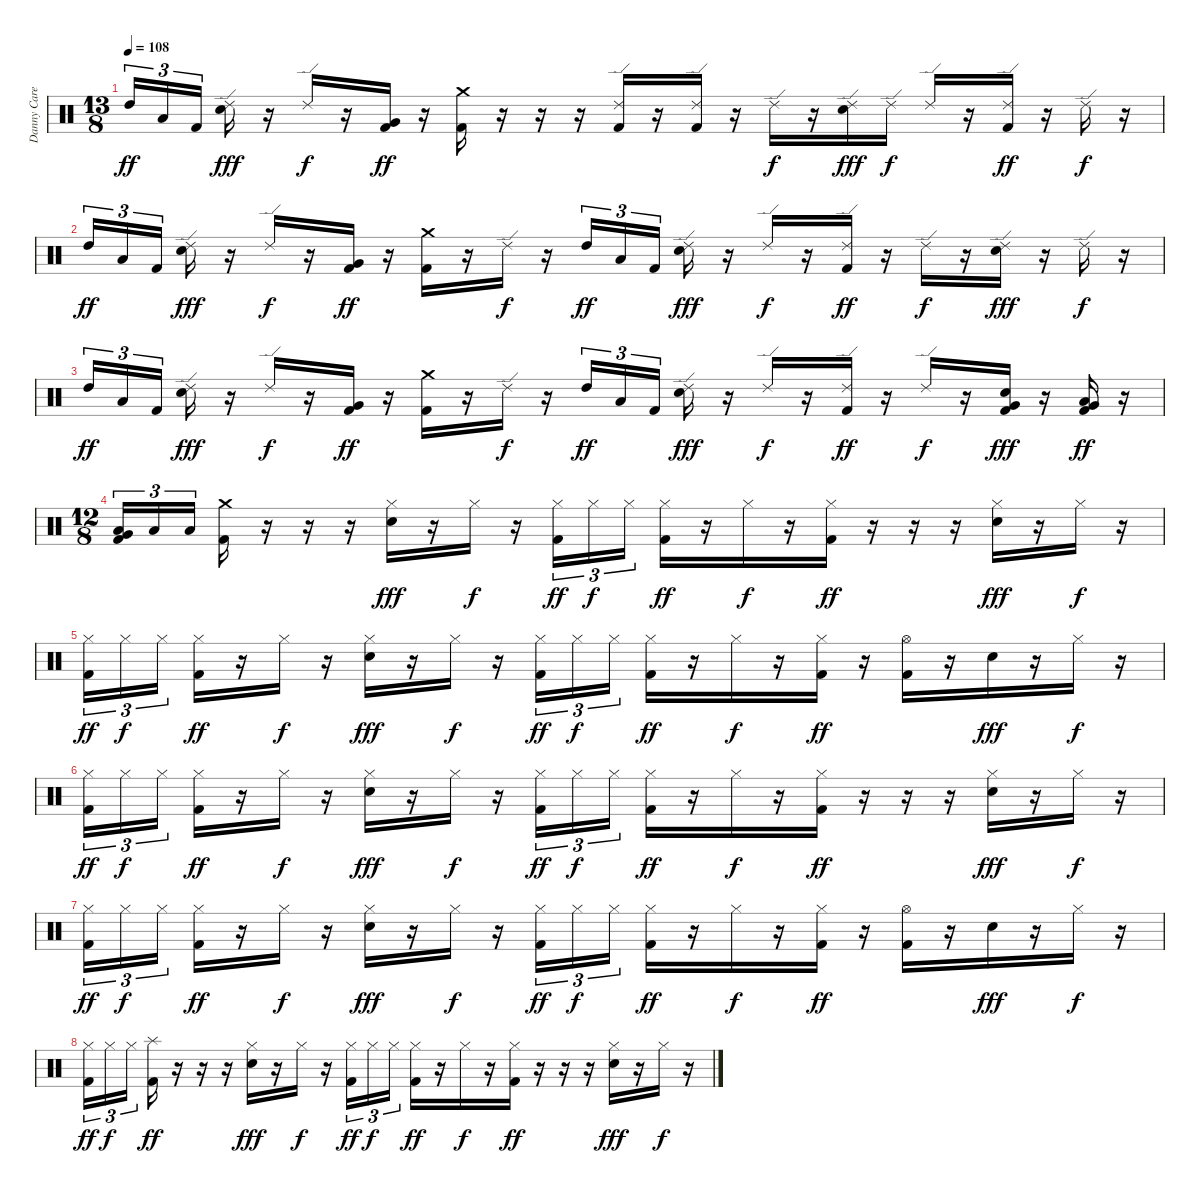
\track ("Danny Carey" "Danny Care") {instrument percussion}
\staff {score}
\articulation defaults
\ts (13 8)
\tempo 108
\clef neutral
\ks c "High Tom (hit)".16{tu (3 2) dy ff} "Low Tom (hit)".16{tu (3 2)} "Kick (hit) 2".16{tu (3 2)}
("Ride (edge) 2" "Electric Snare (hit)").16{dy fff} r.16 "Ride (edge) 2".16{dy f} r.16 ("Very Low Tom (hit)" "Kick (hit) 2").16{dy ff} r.16 ("Crash medium (hit)" "Kick (hit) 2").16 r.16 r.16 r.16 ("Ride (edge) 2" "Kick (hit) 2").16 r.16 ("Ride (edge) 2" "Kick (hit) 2").16 r.16 "Ride (edge) 2".16{dy f} r.16 ("Ride (edge) 2" "Electric Snare (hit)").16{dy fff} "Ride (edge) 2".16{dy f} "Ride (edge) 2".16 r.16 ("Ride (edge) 2" "Kick (hit) 2").16{dy ff} r.16 "Ride (edge) 2".16{dy f} r.16 |
"High Tom (hit)".16{tu (3 2) dy ff} "Low Tom (hit)".16{tu (3 2)} "Kick (hit) 2".16{tu (3 2)} ("Ride (edge) 2" "Electric Snare (hit)").16{dy fff} r.16 "Ride (edge) 2".16{dy f} r.16 ("Very Low Tom (hit)" "Kick (hit) 2").16{dy ff} r.16 ("Crash medium (hit)" "Kick (hit) 2").16 r.16 "Ride (edge) 2".16{dy f} r.16 "High Tom (hit)".16{tu (3 2) dy ff} "Low Tom (hit)".16{tu (3 2)} "Kick (hit) 2".16{tu (3 2)} ("Ride (edge) 2" "Electric Snare (hit)").16{dy fff} r.16 "Ride (edge) 2".16{dy f} r.16 ("Ride (edge) 2" "Kick (hit) 2").16{dy ff} r.16 "Ride (edge) 2".16{dy f} r.16 ("Ride (edge) 2" "Electric Snare (hit)").16{dy fff} r.16 "Ride (edge) 2".16{dy f} r.16 |
"High Tom (hit)".16{tu (3 2) dy ff} "Low Tom (hit)".16{tu (3 2)} "Kick (hit) 2".16{tu (3 2)} ("Ride (edge) 2" "Electric Snare (hit)").16{dy fff} r.16 "Ride (edge) 2".16{dy f} r.16 ("Very Low Tom (hit)" "Kick (hit) 2").16{dy ff} r.16 ("Crash medium (hit)" "Kick (hit) 2").16 r.16 "Ride (edge) 2".16{dy f} r.16 "High Tom (hit)".16{tu (3 2) dy ff} "Low Tom (hit)".16{tu (3 2)} "Kick (hit) 2".16{tu (3 2)} ("Ride (edge) 2" "Electric Snare (hit)").16{dy fff} r.16 "Ride (edge) 2".16{dy f} r.16 ("Ride (edge) 2" "Kick (hit) 2").16{dy ff} r.16 "Ride (edge) 2".16{dy f} r.16 ("Very Low Tom (hit)" "Kick (hit) 2" "Electric Snare (hit)").16{dy fff} r.16 ("Low Tom (hit)" "Very Low Tom (hit)" "Kick (hit) 2").16{dy ff} r.16 |
\ts (12 8)
("Very Low Tom (hit)" "Low Floor Tom (hit)" "Kick (hit) 2").16{tu (3 2)} "Low Floor Tom (hit)".16{tu (3 2)} "Low Floor Tom (hit)".16{tu (3 2)} ("Crash medium (hit)" "Kick (hit) 2").16 r.16 r.16 r.16 ("Hi-Hat (closed)" "Electric Snare (hit)").16{dy fff} r.16 "Hi-Hat (closed)".16{dy f} r.16 ("Hi-Hat (closed)" "Kick (hit) 2").16{tu (3 2) dy ff} "Hi-Hat (closed)".16{tu (3 2) dy f} "Hi-Hat (closed)".16{tu (3 2)} ("Hi-Hat (closed)" "Kick (hit) 2").16{dy ff} r.16 "Hi-Hat (closed)".16{dy f} r.16 ("Hi-Hat (closed)" "Kick (hit) 2").16{dy ff} r.16 r.16 r.16 ("Hi-Hat (closed)" "Electric Snare (hit)").16{dy fff} r.16 "Hi-Hat (closed)".16{dy f} r.16 |
("Hi-Hat (closed)" "Kick (hit) 2").16{tu (3 2) dy ff} "Hi-Hat (closed)".16{tu (3 2) dy f} "Hi-Hat (closed)".16{tu (3 2)} ("Hi-Hat (closed)" "Kick (hit) 2").16{dy ff} r.16 "Hi-Hat (closed)".16{dy f} r.16 ("Hi-Hat (closed)" "Electric Snare (hit)").16{dy fff} r.16 "Hi-Hat (closed)".16{dy f} r.16 ("Hi-Hat (closed)" "Kick (hit) 2").16{tu (3 2) dy ff} "Hi-Hat (closed)".16{tu (3 2) dy f} "Hi-Hat (closed)".16{tu (3 2)} ("Hi-Hat (closed)" "Kick (hit) 2").16{dy ff} r.16 "Hi-Hat (closed)".16{dy f} r.16 ("Hi-Hat (closed)" "Kick (hit) 2").16{dy ff} r.16 ("Hi-Hat (open)" "Kick (hit) 2").16 r.16 "Electric Snare (hit)".16{dy fff} r.16 "Hi-Hat (closed)".16{dy f} r.16 |
("Hi-Hat (closed)" "Kick (hit) 2").16{tu (3 2) dy ff} "Hi-Hat (closed)".16{tu (3 2) dy f} "Hi-Hat (closed)".16{tu (3 2)} ("Hi-Hat (closed)" "Kick (hit) 2").16{dy ff} r.16 "Hi-Hat (closed)".16{dy f} r.16 ("Hi-Hat (closed)" "Electric Snare (hit)").16{dy fff} r.16 "Hi-Hat (closed)".16{dy f} r.16 ("Hi-Hat (closed)" "Kick (hit) 2").16{tu (3 2) dy ff} "Hi-Hat (closed)".16{tu (3 2) dy f} "Hi-Hat (closed)".16{tu (3 2)} ("Hi-Hat (closed)" "Kick (hit) 2").16{dy ff} r.16 "Hi-Hat (closed)".16{dy f} r.16 ("Hi-Hat (closed)" "Kick (hit) 2").16{dy ff} r.16 r.16 r.16 ("Hi-Hat (closed)" "Electric Snare (hit)").16{dy fff} r.16 "Hi-Hat (closed)".16{dy f} r.16 |
("Hi-Hat (closed)" "Kick (hit) 2").16{tu (3 2) dy ff} "Hi-Hat (closed)".16{tu (3 2) dy f} "Hi-Hat (closed)".16{tu (3 2)} ("Hi-Hat (closed)" "Kick (hit) 2").16{dy ff} r.16 "Hi-Hat (closed)".16{dy f} r.16 ("Hi-Hat (closed)" "Electric Snare (hit)").16{dy fff} r.16 "Hi-Hat (closed)".16{dy f} r.16 ("Hi-Hat (closed)" "Kick (hit) 2").16{tu (3 2) dy ff} "Hi-Hat (closed)".16{tu (3 2) dy f} "Hi-Hat (closed)".16{tu (3 2)} ("Hi-Hat (closed)" "Kick (hit) 2").16{dy ff} r.16 "Hi-Hat (closed)".16{dy f} r.16 ("Hi-Hat (closed)" "Kick (hit) 2").16{dy ff} r.16 ("Hi-Hat (open)" "Kick (hit) 2").16 r.16 "Electric Snare (hit)".16{dy fff} r.16 "Hi-Hat (closed)".16{dy f} r.16 |
("Hi-Hat (closed)" "Kick (hit) 2").16{tu (3 2) dy ff} "Hi-Hat (closed)".16{tu (3 2) dy f} "Hi-Hat (closed)".16{tu (3 2)} ("Splash (hit)" "Kick (hit) 2").16{dy ff} r.16 r.16 r.16 ("Hi-Hat (closed)" "Electric Snare (hit)").16{dy fff} r.16 "Hi-Hat (closed)".16{dy f} r.16 ("Hi-Hat (closed)" "Kick (hit) 2").16{tu (3 2) dy ff} "Hi-Hat (closed)".16{tu (3 2) dy f} "Hi-Hat (closed)".16{tu (3 2)} ("Hi-Hat (closed)" "Kick (hit) 2").16{dy ff} r.16 "Hi-Hat (closed)".16{dy f} r.16 ("Hi-Hat (closed)" "Kick (hit) 2").16{dy ff} r.16 r.16 r.16 ("Hi-Hat (closed)" "Electric Snare (hit)").16{dy fff} r.16 "Hi-Hat (closed)".16{dy f} r.16
